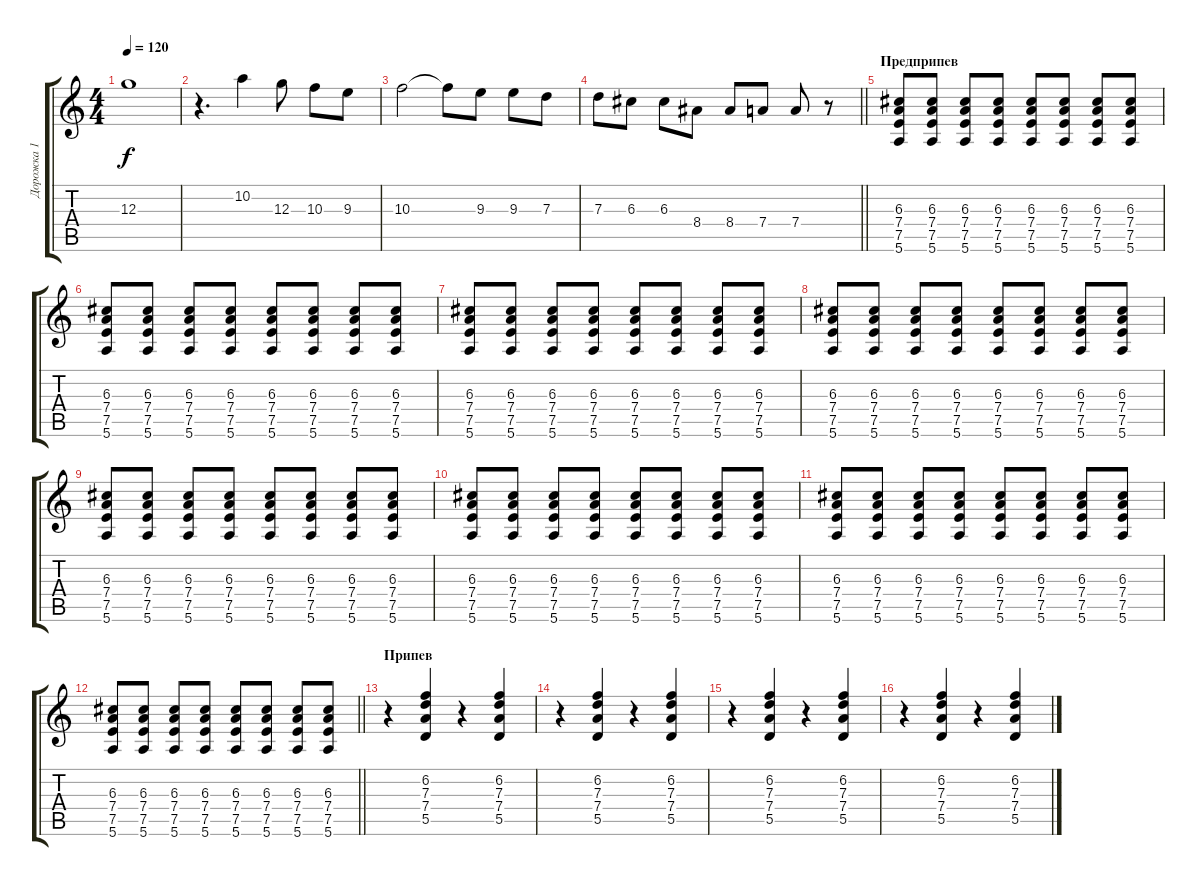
\track ("Дорожка 1" "Дорожка 1") {instrument electricguitarclean}
\staff {score tabs}
\tuning (E4 B3 G3 D3 A2 E2) {hide}
\ts (4 4)
\tempo 120
\clef g2
\ks c
12.3.1{dy f} |
r.4{d} 10.2.4 12.3.8 10.3.8 9.3.8 |
10.3.2 10.3{t}.8 9.3.8 9.3.8 7.3.8 |
\barLineRight lightlight
7.3.8 6.3.8 6.3.8 8.4.8 8.4.8 7.4.8 7.4.8 r.8 |
\section ("" "Предприпев")
(6.3 7.4 7.5 5.6).8 (6.3 7.4 7.5 5.6).8 (6.3 7.4 7.5 5.6).8 (6.3 7.4 7.5 5.6).8 (6.3 7.4 7.5 5.6).8 (6.3 7.4 7.5 5.6).8 (6.3 7.4 7.5 5.6).8 (6.3 7.4 7.5 5.6).8 |
(6.3 7.4 7.5 5.6).8 (6.3 7.4 7.5 5.6).8 (6.3 7.4 7.5 5.6).8 (6.3 7.4 7.5 5.6).8 (6.3 7.4 7.5 5.6).8 (6.3 7.4 7.5 5.6).8 (6.3 7.4 7.5 5.6).8 (6.3 7.4 7.5 5.6).8 |
(6.3 7.4 7.5 5.6).8 (6.3 7.4 7.5 5.6).8 (6.3 7.4 7.5 5.6).8 (6.3 7.4 7.5 5.6).8 (6.3 7.4 7.5 5.6).8 (6.3 7.4 7.5 5.6).8 (6.3 7.4 7.5 5.6).8 (6.3 7.4 7.5 5.6).8 |
(6.3 7.4 7.5 5.6).8 (6.3 7.4 7.5 5.6).8 (6.3 7.4 7.5 5.6).8 (6.3 7.4 7.5 5.6).8 (6.3 7.4 7.5 5.6).8 (6.3 7.4 7.5 5.6).8 (6.3 7.4 7.5 5.6).8 (6.3 7.4 7.5 5.6).8 |
(6.3 7.4 7.5 5.6).8 (6.3 7.4 7.5 5.6).8 (6.3 7.4 7.5 5.6).8 (6.3 7.4 7.5 5.6).8 (6.3 7.4 7.5 5.6).8 (6.3 7.4 7.5 5.6).8 (6.3 7.4 7.5 5.6).8 (6.3 7.4 7.5 5.6).8 |
(6.3 7.4 7.5 5.6).8 (6.3 7.4 7.5 5.6).8 (6.3 7.4 7.5 5.6).8 (6.3 7.4 7.5 5.6).8 (6.3 7.4 7.5 5.6).8 (6.3 7.4 7.5 5.6).8 (6.3 7.4 7.5 5.6).8 (6.3 7.4 7.5 5.6).8 |
(6.3 7.4 7.5 5.6).8 (6.3 7.4 7.5 5.6).8 (6.3 7.4 7.5 5.6).8 (6.3 7.4 7.5 5.6).8 (6.3 7.4 7.5 5.6).8 (6.3 7.4 7.5 5.6).8 (6.3 7.4 7.5 5.6).8 (6.3 7.4 7.5 5.6).8 |
\barLineRight lightlight
(6.3 7.4 7.5 5.6).8 (6.3 7.4 7.5 5.6).8 (6.3 7.4 7.5 5.6).8 (6.3 7.4 7.5 5.6).8 (6.3 7.4 7.5 5.6).8 (6.3 7.4 7.5 5.6).8 (6.3 7.4 7.5 5.6).8 (6.3 7.4 7.5 5.6).8 |
\section ("" "Припев")
r.4 (6.2 7.3 7.4 5.5).4 r.4 (6.2 7.3 7.4 5.5).4 |
r.4 (6.2 7.3 7.4 5.5).4 r.4 (6.2 7.3 7.4 5.5).4 |
r.4 (6.2 7.3 7.4 5.5).4 r.4 (6.2 7.3 7.4 5.5).4 |
r.4 (6.2 7.3 7.4 5.5).4 r.4 (6.2 7.3 7.4 5.5).4
